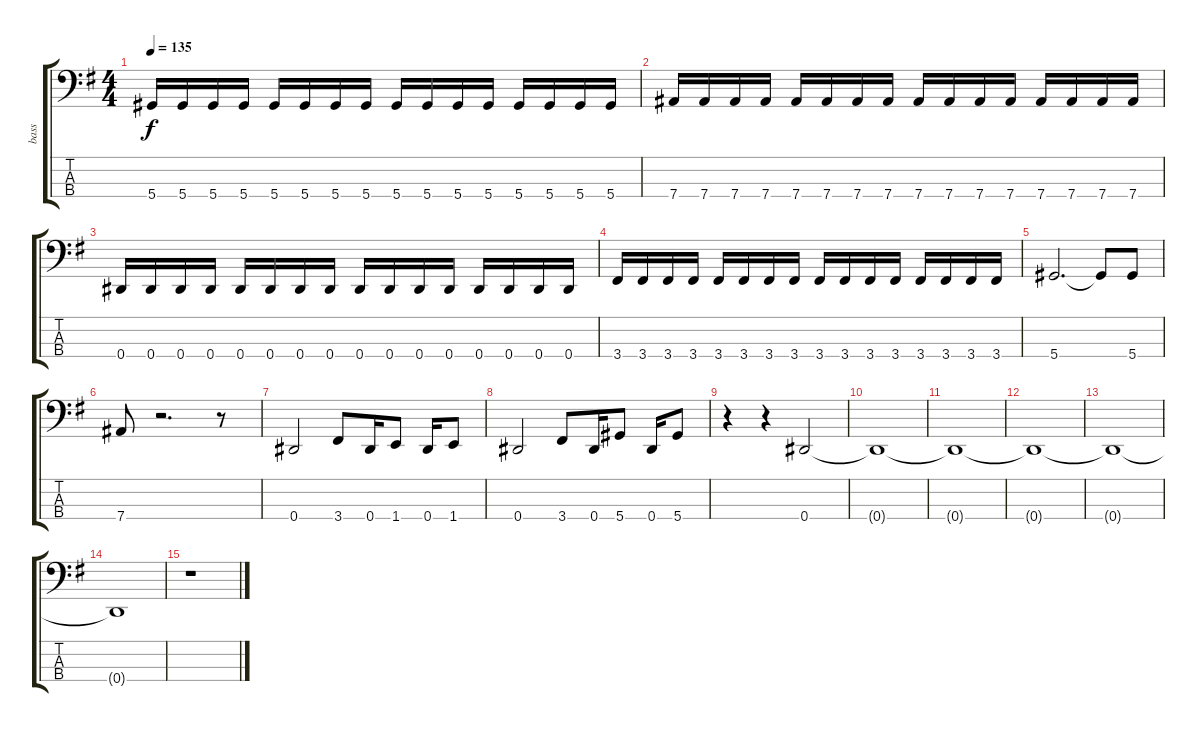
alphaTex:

\track ("bass" "bass") {instrument electricbasspick}
\staff {score tabs}
\tuning (Gb2 Db2 Ab1 Eb1) {hide}
\ts (4 4)
\tempo 135
\clef f4
\ks eminor
5.4.16{dy f} 5.4.16 5.4.16 5.4.16 5.4.16 5.4.16 5.4.16 5.4.16 5.4.16 5.4.16 5.4.16 5.4.16 5.4.16 5.4.16 5.4.16 5.4.16 |
7.4.16 7.4.16 7.4.16 7.4.16 7.4.16 7.4.16 7.4.16 7.4.16 7.4.16 7.4.16 7.4.16 7.4.16 7.4.16 7.4.16 7.4.16 7.4.16 |
0.4.16 0.4.16 0.4.16 0.4.16 0.4.16 0.4.16 0.4.16 0.4.16 0.4.16 0.4.16 0.4.16 0.4.16 0.4.16 0.4.16 0.4.16 0.4.16 |
3.4.16 3.4.16 3.4.16 3.4.16 3.4.16 3.4.16 3.4.16 3.4.16 3.4.16 3.4.16 3.4.16 3.4.16 3.4.16 3.4.16 3.4.16 3.4.16 |
5.4.2{d} 5.4{t}.8 5.4.8 |
7.4.8 r.2{d} r.8 |
0.4.2 3.4.8 0.4.16 1.4.8 0.4.16 1.4.8 |
0.4.2 3.4.8 0.4.16 5.4.8 0.4.16 5.4.8 |
r.4 r.4 0.4.2 |
0.4{t}.1 |
0.4{t}.1 |
0.4{t}.1 |
0.4{t}.1 |
0.4{t}.1 |
r.1
